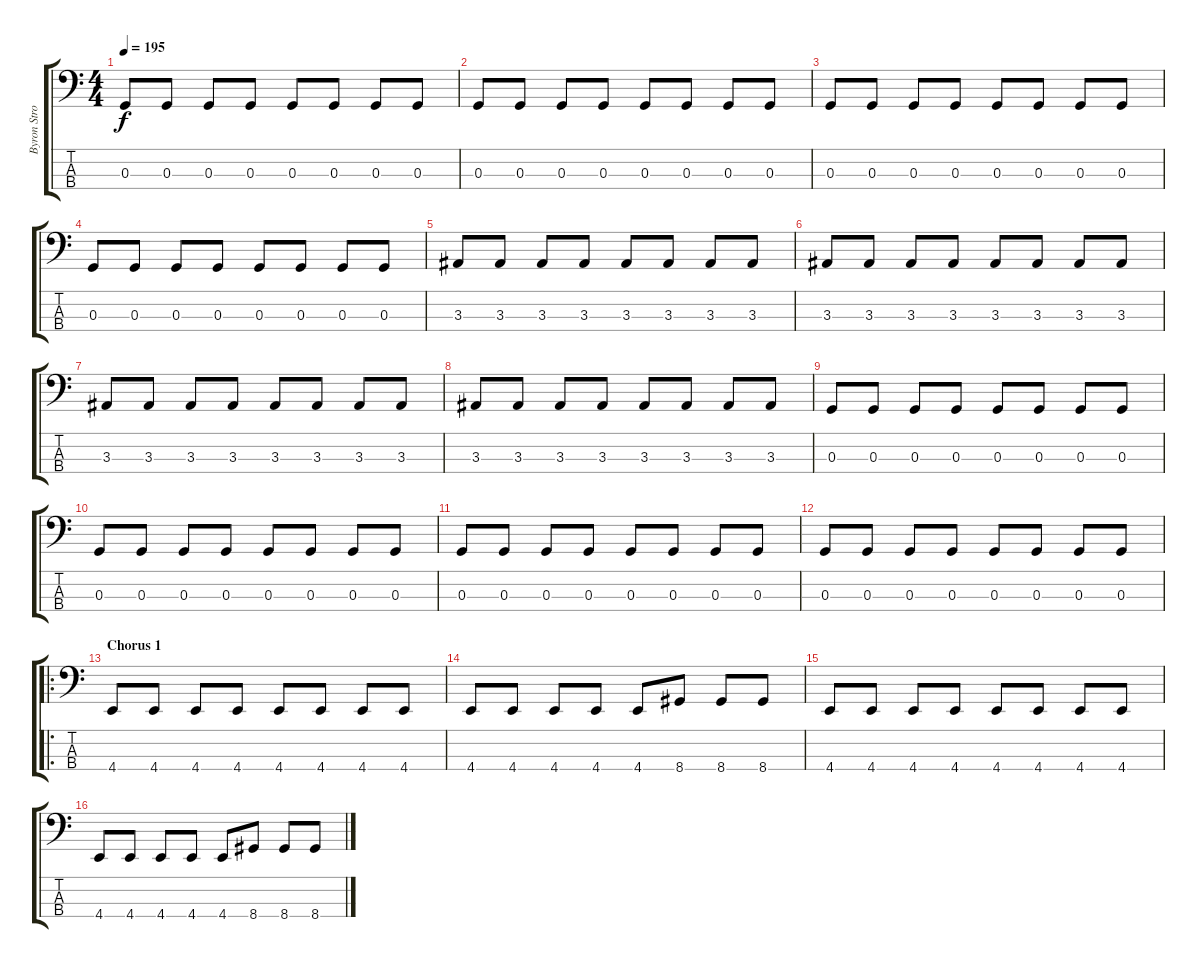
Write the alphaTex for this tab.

\track ("Byron Stroud" "Byron Stro") {instrument electricbasspick}
\staff {score tabs}
\tuning (G2 C2 G1 C1) {hide}
\ts (4 4)
\tempo 195
\clef f4
\ks c
0.3.8{dy f} 0.3.8 0.3.8 0.3.8 0.3.8 0.3.8 0.3.8 0.3.8 |
0.3.8 0.3.8 0.3.8 0.3.8 0.3.8 0.3.8 0.3.8 0.3.8 |
0.3.8 0.3.8 0.3.8 0.3.8 0.3.8 0.3.8 0.3.8 0.3.8 |
0.3.8 0.3.8 0.3.8 0.3.8 0.3.8 0.3.8 0.3.8 0.3.8 |
3.3.8 3.3.8 3.3.8 3.3.8 3.3.8 3.3.8 3.3.8 3.3.8 |
3.3.8 3.3.8 3.3.8 3.3.8 3.3.8 3.3.8 3.3.8 3.3.8 |
3.3.8 3.3.8 3.3.8 3.3.8 3.3.8 3.3.8 3.3.8 3.3.8 |
3.3.8 3.3.8 3.3.8 3.3.8 3.3.8 3.3.8 3.3.8 3.3.8 |
0.3.8 0.3.8 0.3.8 0.3.8 0.3.8 0.3.8 0.3.8 0.3.8 |
0.3.8 0.3.8 0.3.8 0.3.8 0.3.8 0.3.8 0.3.8 0.3.8 |
0.3.8 0.3.8 0.3.8 0.3.8 0.3.8 0.3.8 0.3.8 0.3.8 |
0.3.8 0.3.8 0.3.8 0.3.8 0.3.8 0.3.8 0.3.8 0.3.8 |
\ro
\section ("" "Chorus 1")
4.4.8 4.4.8 4.4.8 4.4.8 4.4.8 4.4.8 4.4.8 4.4.8 |
4.4.8 4.4.8 4.4.8 4.4.8 4.4.8 8.4.8 8.4.8 8.4.8 |
4.4.8 4.4.8 4.4.8 4.4.8 4.4.8 4.4.8 4.4.8 4.4.8 |
4.4.8 4.4.8 4.4.8 4.4.8 4.4.8 8.4.8 8.4.8 8.4.8
